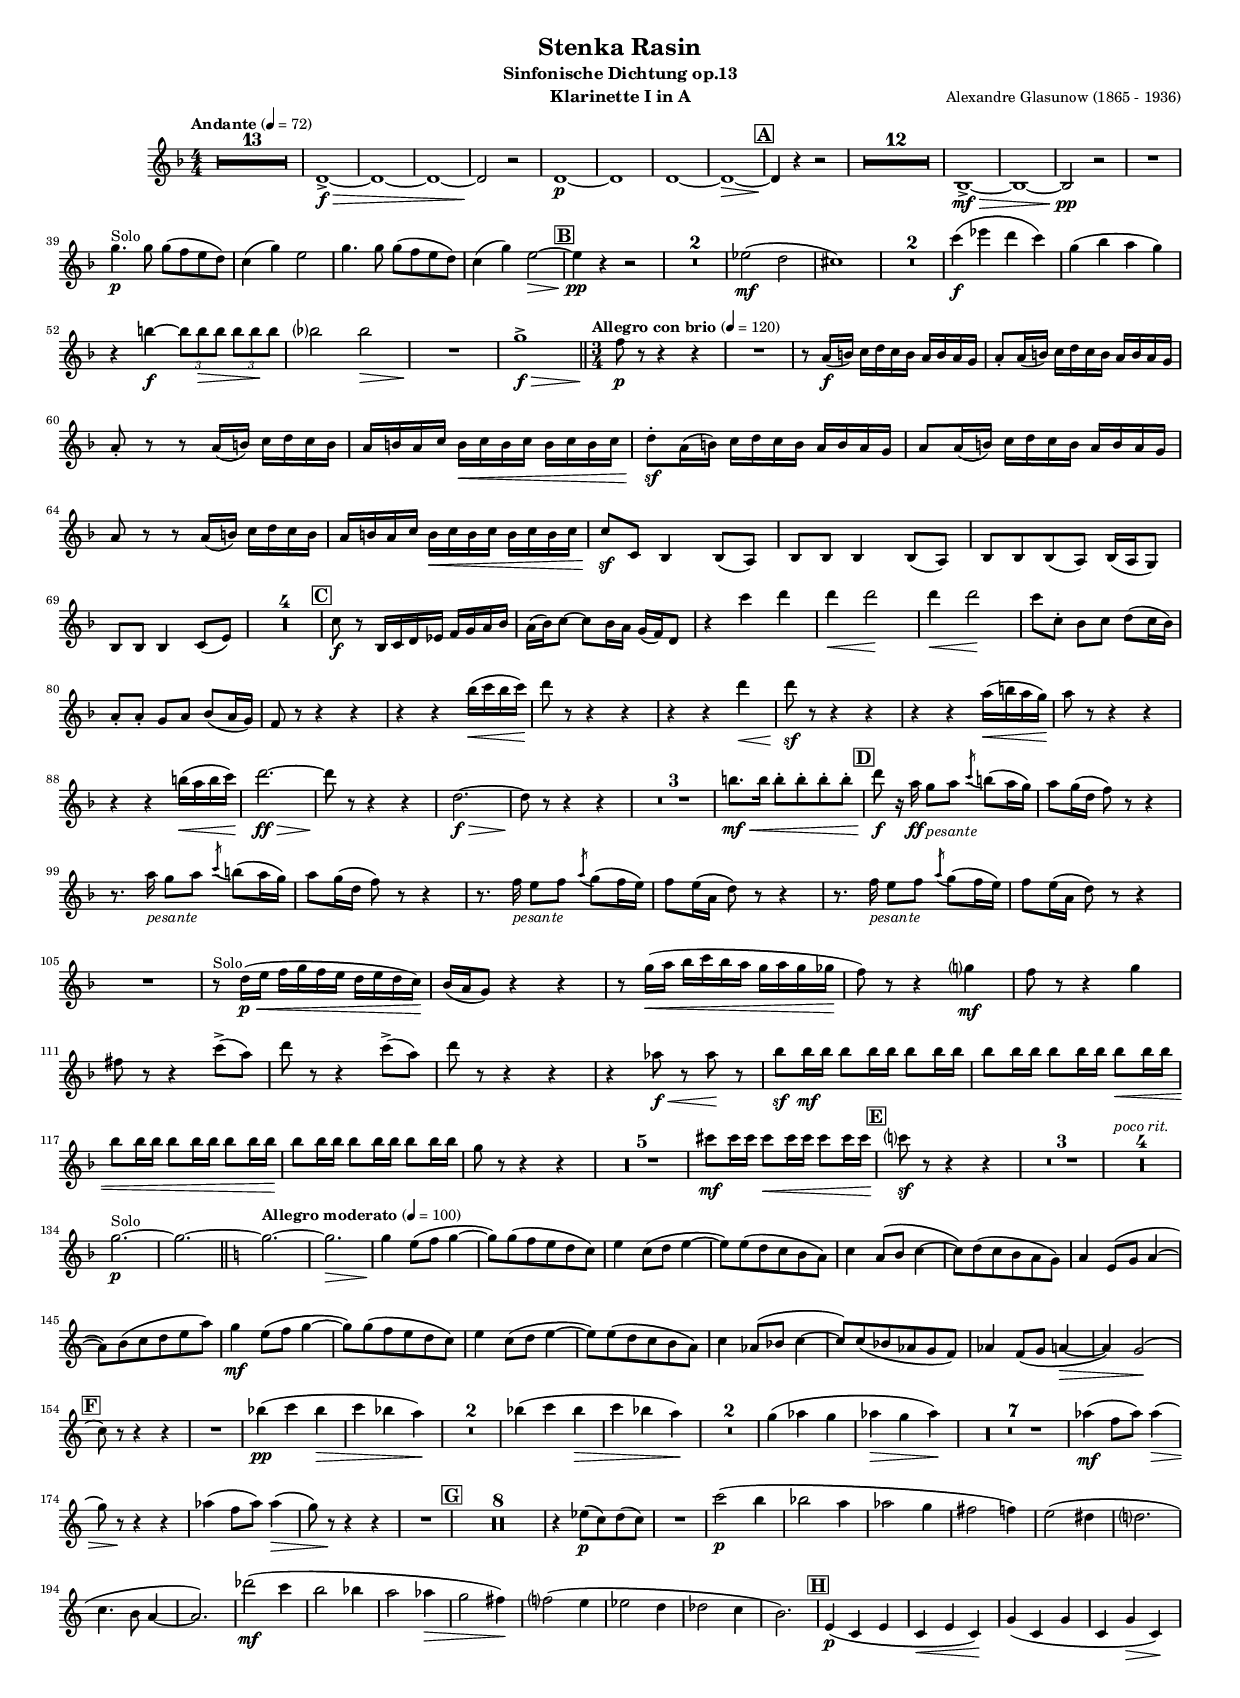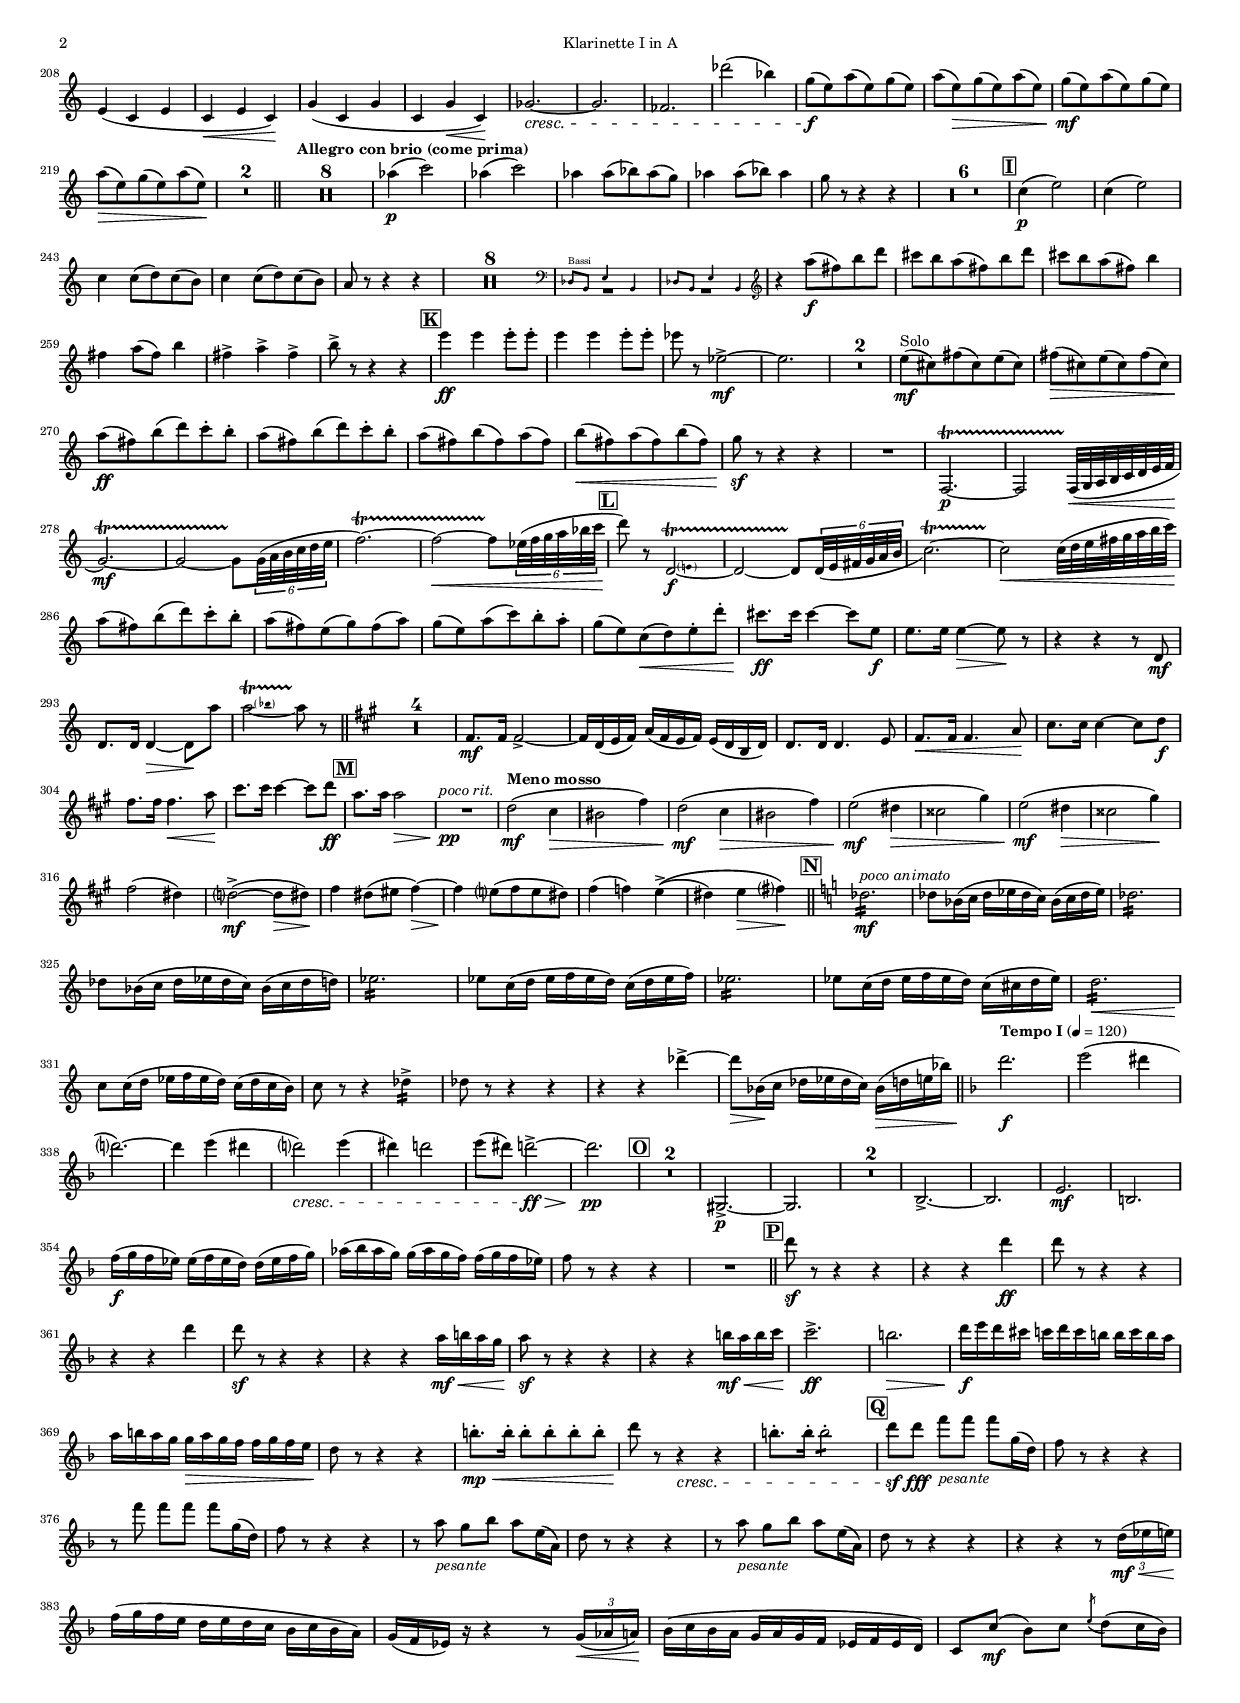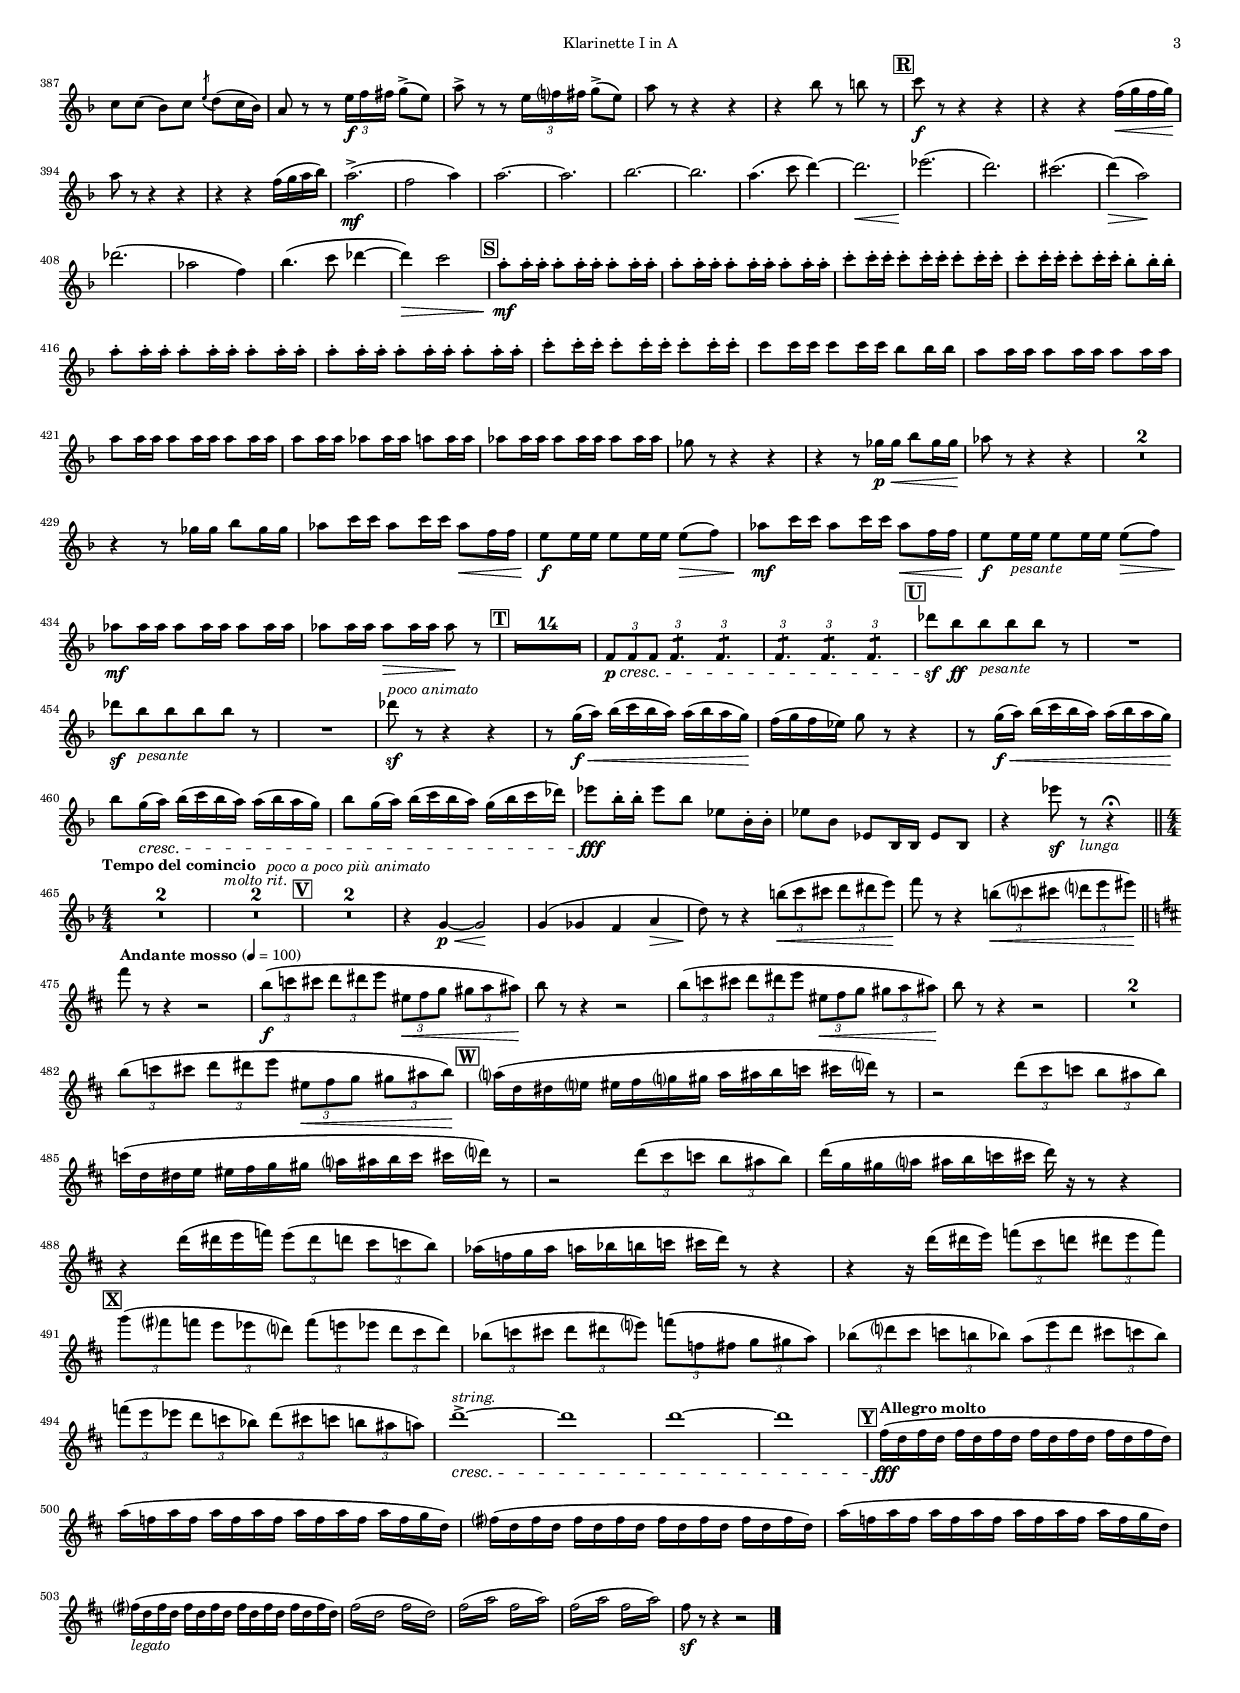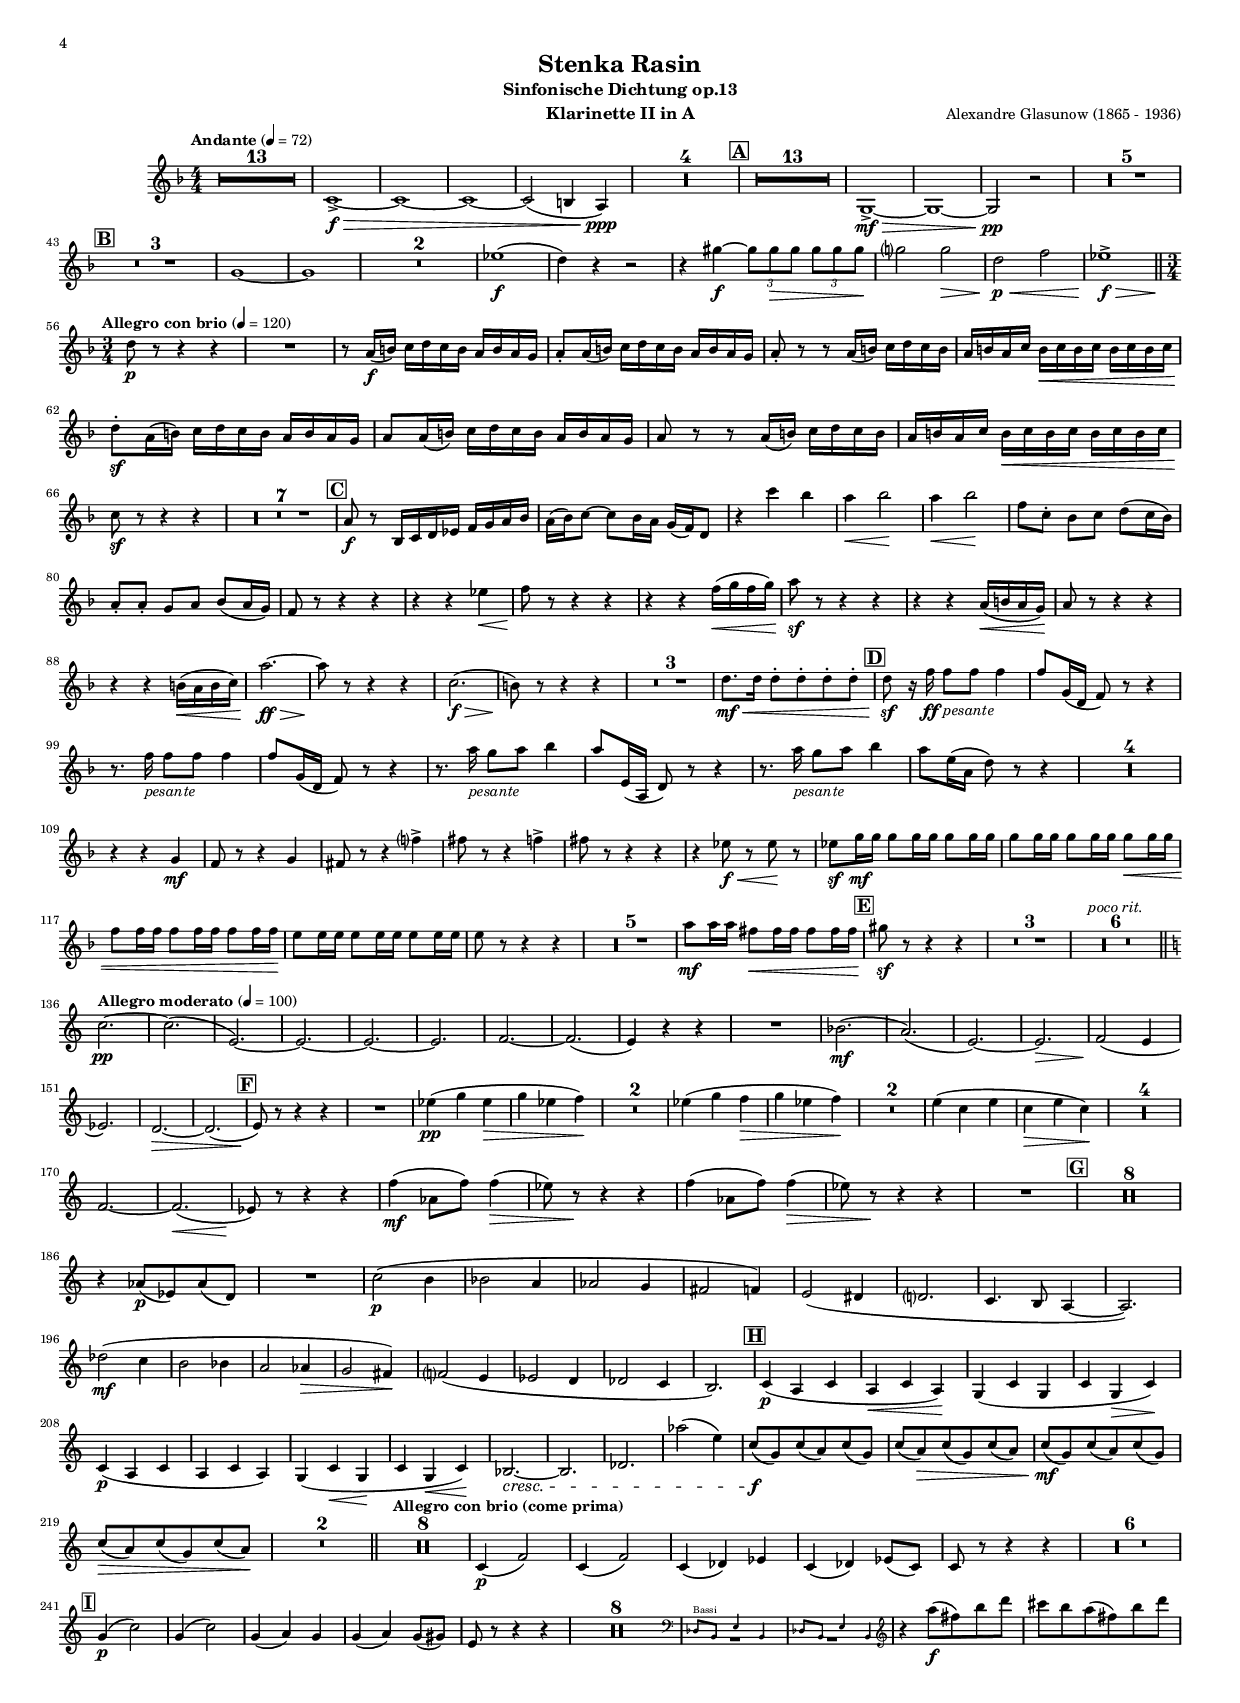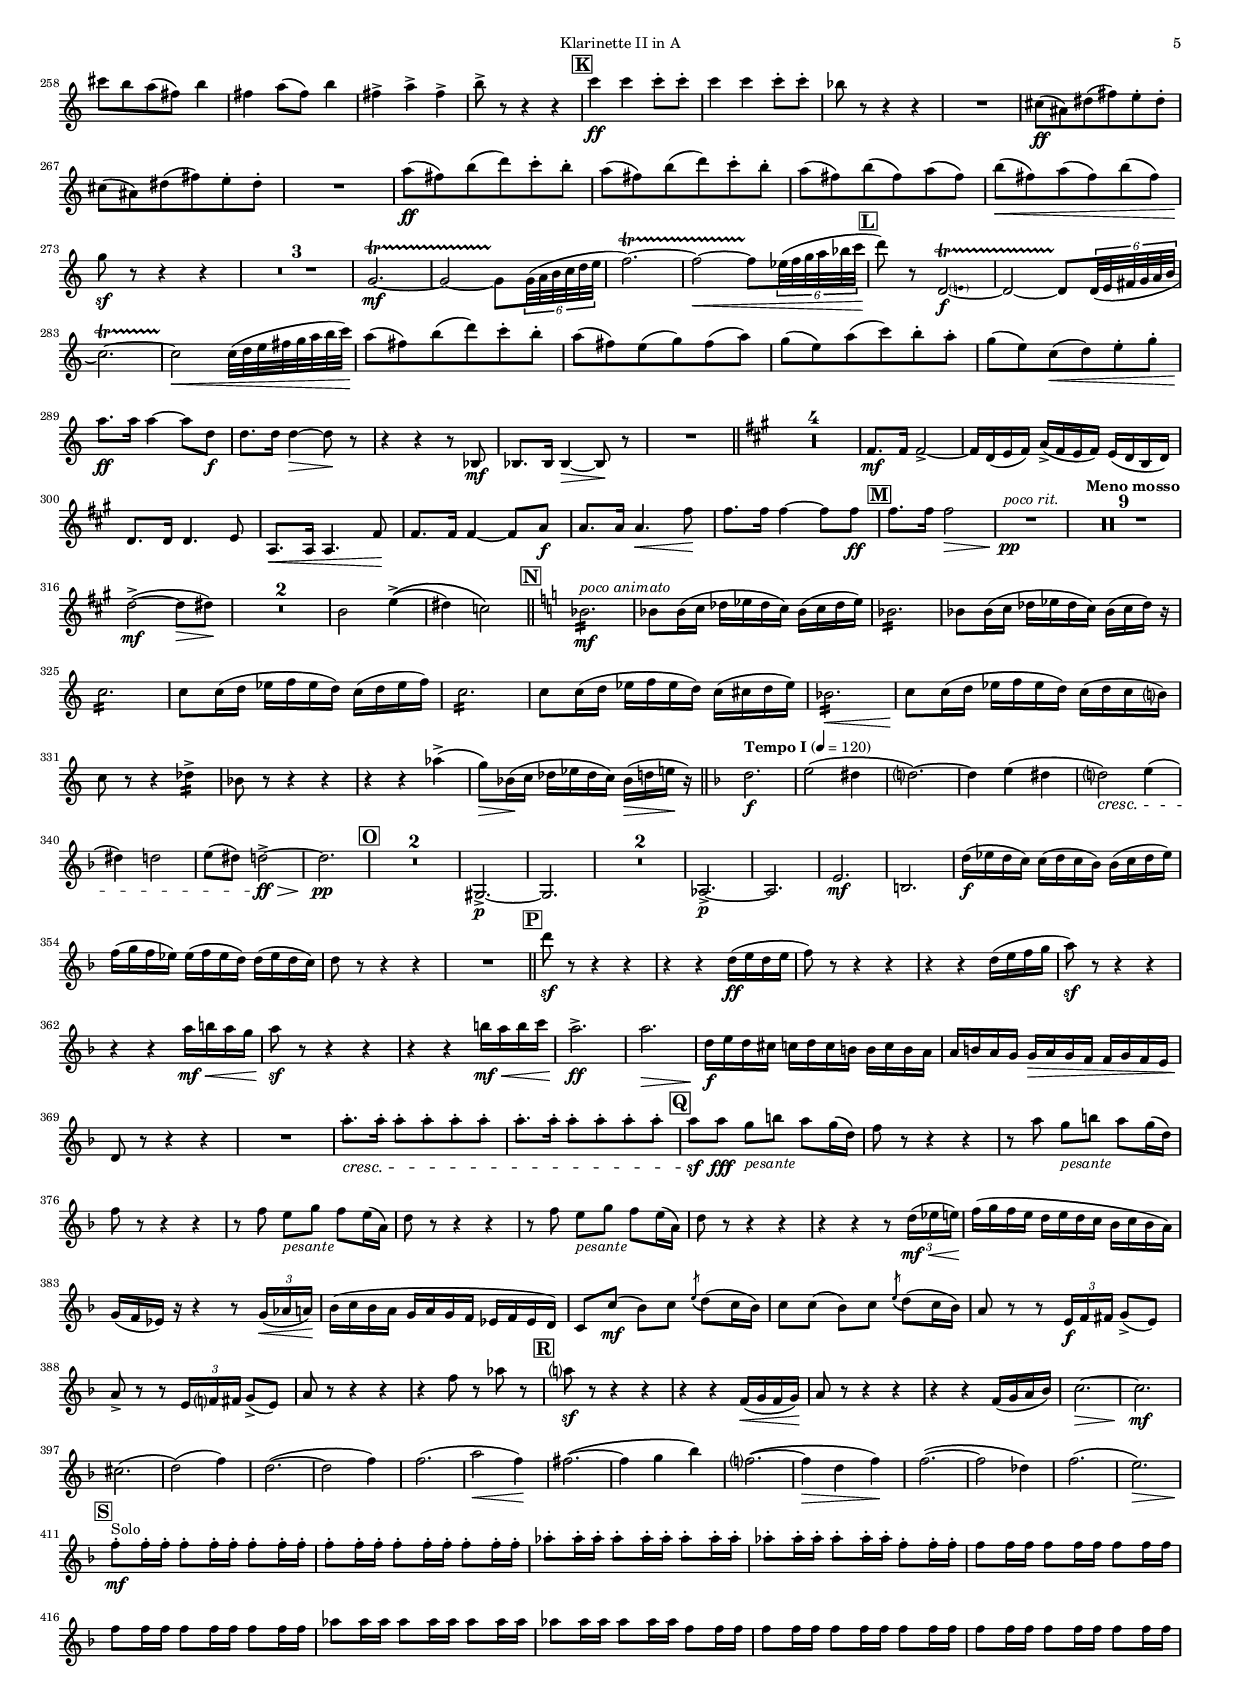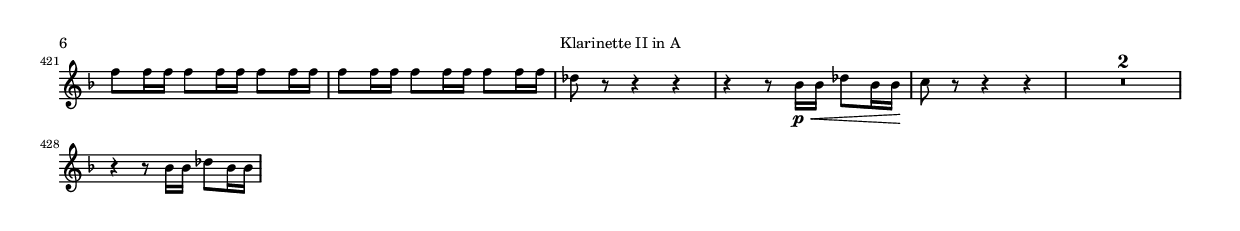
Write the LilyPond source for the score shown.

%{
%}

\version "2.18.2"
\language "deutsch"

\paper {
    top-margin = 10\mm
    bottom-margin = 10\mm
    left-margin = 10\mm
    right-margin = 10\mm
    ragged-last = ##t
}
  
\header{
  title = "Stenka Rasin"
  subtitle = "Sinfonische Dichtung op.13"
  composer = "Alexandre Glasunow (1865 - 1936)"
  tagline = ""
}

% Adapt this for automatic line-breaks
mBreak = { \break }
#(set-global-staff-size 13)

% Useful snippets
pDolce = \markup { \dynamic p \italic \bold "dolce" }
pesante = _\markup {\italic {"pesante"} }
pocoRit = ^\markup {\italic {"poco rit."} }
moltoRit = ^\markup {\italic {"molto rit."} }
pocoAnimato = ^\markup {\italic {"poco animato"} }
pocoAPocoPiuAnimato = ^\markup {\italic {"poco a poco più animato"} }
lunga = _\markup {\italic {"lunga"} }
string = ^\markup {\italic {"string."} }
legato = _\markup {\italic {"legato"} }
solo = ^\markup { "Solo" }


clarinet_I_in_A_part_one_Music = {
  \relative c' {
    \transposition a
    \key f \major
    \numericTimeSignature
    \time 4/4
    \tempo "Andante" 4 = 72

    % page 1 line 1
    R1*13 |
    d1->\f\>~ |
    d1~ |
    d1~ |
    d2\! r2 |
    d1\p~ |
    d1 |
    d1~ |
    d1~\> |
    \mark #1
    d4\! r4 r2 |
    R1*12 |
    b1->\mf\>~ |
    b1~ |
    b2\pp r2 |
    R1 |
    \mBreak
    
    % page 1 line 2
    g''4.\p\solo g8 g( f e d) |
    c4( g') e2 |
    g4. g8 g( f e d) |
    c4( g') e2\>~ |
    \mark #2
    e4\pp r4 r2 |
    R1*2 |
    es2\mf( d |
    cis1) |
    R1*2 |
    c'4\f( es d c) |
    g4( b a g) |
    \mBreak
    
    % page 1 line 3
    r4 h~\f \tuplet 3/2 { h8 h\> h } \tuplet 3/2 { h8 h\! h }  |
    b2 b2 \> |
    R1\! |
    g1->\f\> |
    \bar "||" \time 3/4 \tempo "Allegro con brio" 4 = 120
    f8\p\! r8 r4 r4 |
    R2. |
    r8 a,16\f( h) c d c h a h a g |
    a8-. a16( h) c d c h a h a g |
    \mBreak
    
    % page 1 line 4
    a8-. r r a16( h) c d c h |
    a16 h a c h\< c h c %{ Fliegendreck, kein Staccato %} h c h c |
    d8-.\sf a16( h) c d c h a h a g |
    a8 a16( h) c d c h a h a g |
    \mBreak
    
    % page 1 line 5
    a8 r r a16( h) c d c h |
    a16 h a c h\< c h c h c h c |
    c8\sf c, b4 b8( a) |
    b8 b b4 b8( a) |
    b8 b b( a) b16( a g8) |
    \mBreak

    % page 1 line 6
    b8 b b4 c8( e) |
    R2.*4 |
    \mark #3
    c'8\f r b,16 c d es f g a b |
    a16( b) c8~ c b16 a g( f) d8 |
    r4 c'' d |
    d4\< d2\! |
    d4\< d2\! |
    c8 c,-. b c d( c16 b) |
    \mBreak
    
    % page 1 line 7
    a8-. a-. g a b( a16 g) |
    f8 r r4 r |
    r4 r b'16(\< c b c)\! |
    d8 r8 r4 r |
    r4 r d\< |
    d8\sf r8 r4 r |
    r4 r a16(\< h a g)\! |
    a8 r8 r4 r |
    \mBreak
    
    % page 1 line 8
    r4 r h16(\< a h c) |
    d2.\ff\>~ |
    d8\! r8 r4 r |
    d,2.\f\>~ |
    d8\! r8 r4 r |
    R2.*3 |
    h'8.\mf\< h16 h8-. h-. h-. h-. |
    \mark #4
    d8\f r16 a\ff g8\pesante a \acciaccatura { c8 } h( a16 g) |
    a8 g16( d f8) r8 r4 |
    \mBreak
    
    % page 1 line 9
    r8. a16\pesante g8 a \acciaccatura { c8 } h( a16 g) |
    a8 g16( d f8) r8 r4 |
    r8. f16\pesante e8 f \acciaccatura { a8 } g( f16 e) |
    f8 e16( a, d8) r8 r4 |
    r8. f16\pesante e8 f \acciaccatura { a8 } g( f16 e) |
    f8 e16( a, d8) r8 r4 |
    \mBreak
    
    % page 1 line 10
    R2. |
    r8\solo d16\p\<( e f g f e d e d c\! ) |
    b16( a g8) r4 r |
    r8 g'16(\< a b c b a g a g ges\! |
    f8) r8 r4 g\mf |
    f8 r8 r4 g |
    \mBreak
    
    % page 1 line 11
    fis8 r8 r4 c'8(-> a) |
    d8 r8 r4 c8(-> a) |
    d8 r8 r4 r |
    r4 as8\f\< r as\! r |
    b8\sf b16\mf b b8 b16 b b8 b16 b |
    b8 b16 b b8 b16 b b8\< b16 b |
    \mBreak
    
    % page 1 line 12
    b8 b16 b b8 b16 b b8 b16 b\! |
    b8 b16 b b8 b16 b b8 b16 b |
    g8 r8 r4 r |
    R2.*5 |
    cis8\mf cis16 cis cis8\< cis16 cis cis8 cis16 cis |
    \mark #5
    c8\sf r8 r4 r4 |
    R2.*3 |
    R2.*4\pocoRit |
    \mBreak
  }
}

clarinet_I_in_B_Music = {
  \relative c' {

    % page 2 line 1
    g''2.\p\solo~ |
    g2.~ |
    \bar "||"
    \tempo "Allegro moderato" 4 = 100
    \key c \major
    g2.~ |
    g2.\> |
    g4\! e8( f g4~ |
    g8) g( f e d c) |
    e4 c8( d e4~ |
    e8) e( d c h a) |
    c4 a8( h c4~ |
    c8) d( c h a g) |
    a4 e8( g a4~ |
    \mBreak
    
    % page 2 line 2
    a8) h( c d e a) |
    g4\mf e8( f g4~ |
    g8) g( f e d c) |
    e4 c8( d e4~ |
    e8) e( d c h a) |
    c4 as8( b c4~ |
    c8) c( b as g f) |
    as4 f8( g a4~\> |
    a4) g2(\! |
    \mBreak
    
    % page 2 line 3
    \mark #6
    c8) r8 r4 r |
    R2. |
    b'4\pp( c b\> |
    c4 b a)\! |
    R2.*2 |
    b4( c b\> |
    c4 b a)\! |
    R2.*2 |
    g4( as g |
    as4\> g as)\! |
    R2.*7 |
    as4(\mf f8 as) as4(\> |
    \mBreak

    % page 2 line 4
    g8) r8\! r4 r |
    as4( f8 as) as4(\> |
    g8) r8\! r4 r |
    R2. |
    \mark #7
    R2.*8 |
    r4 es8(\p c) d( c) |
    R2. |
    c'2(\p h4 |
    b2 a4 |
    as2 g4 |
    fis2 f4) |
    e2( dis4 |
    d2. |
    \mBreak
    
    % page 2 line 5
    c4. h8 a4~ |
    a2.) |
    des'2(\mf c4 |
    h2 b4 |
    a2 as4\> |
    g2 fis4)\! |
    f2( e4 |
    es2 d 4 |
    des2 c4 |
    h2.) |
    \mark #8
    e,4(\p c e |
    c\< e c)\! |
    g'4( c, g' |
    c, g'\> c,)\! |
    \mBreak
    
    % page 2 line 6
    e4( c e |
    c4 \<e c)\! |
    g'4( c, g' |
    c,4 g'\< c,)\! |
    ges'2.\cresc~ |
    ges2. |
    fes2. |
    des''2( b4) |
    g8(\f e) a( e) g( e) |
    a8( e)\> g( e) a( e) |
    g8(\mf e) a( e) g( e) |
    \mBreak
    
    % page 2 line 7
    a8(\> e) g( e) a( e)\! |
    R2.*2 |
    \bar "||" \tempo "Allegro con brio (come prima)"
    R2.*8 |
    as4(\p c2) |
    as4( c2) |
    as4 as8( b) as( g) |
    as4 as8( b) as4 |
    g8 r8 r4 r |
    R2.*6 |
    \mark #9
    c,4(\p e2)
    c4( e2)
    \mBreak
    
    % page 2 line 8 (start)
    c4 c8( d) c( h) |
    c4 c8( d) c( h) |
    a8 r8 r4 r |
    R2.*8 |
    <<
      {
       \override MultiMeasureRest.staff-position = #-4
        R2.*2
        \revert MultiMeasureRest.staff-position
      }
      \new CueVoice {
        \cueClef "bass" \stemUp des,,8^"Bassi" h e4 h | des8 h e4 h | \cueClefUnset
      }
    >>
  }
}

clarinet_I_in_A_part_two_Music = {
  \relative c' {
    \transposition a

    % page 2 line 8 (continued)
    r4 a''8(\f fis) h d |
    cis8 h a( fis) h d |
    cis8 h a( fis) h4 |
    \mBreak

    % page 2 line 9
    fis4 a8( fis) h4 |
    fis4-> a-> fis-> |
    h8-> r8 r4 r |
    \mark #11
    e4\ff e e8-. e-. |
    e4 e e8-. e-. |
    es 8 r8 es,2->\mf~ |
    es2. |
    R2.*2 |
    e8(\mf\solo cis8) fis8( cis8) e8( cis8) |
    fis8(\> cis) e( cis) fis( cis) |
    \mBreak
    
    % page 2 line 10
    a'8(\ff fis) h( d) c-. h-. |
    a8( fis) h( d) c-. h-. |
    a8( fis) h( fis) a( fis) |
    h8(\< fis) a( fis) h( fis) |
    g8\sf\! r8 r4 r |
    R2. |
    f,,2.\p\startTrillSpan~ |
    f2 f32(\<\stopTrillSpan g a h c d e f |
    \mBreak

    % page 2 line 11
    g2.)\mf\startTrillSpan~ |
    g2~ g8\stopTrillSpan \tuplet 6/4 { g32( a h c d e } |
    f2.)\startTrillSpan~ |
    f2\<~ f8\stopTrillSpan \tuplet 6/4 { es32( f g a b c } |
    \mark #12
    d8\!) r8 \pitchedTrill d,,2\f\startTrillSpan~ e |
    d2~ d8\stopTrillSpan \tuplet 6/4 { d32_( e fis g a h } |
    c2.)\startTrillSpan~ |
    c2\stopTrillSpan\< c32( d e fis g a h c)\! |
    \mBreak
    
    % page 2 line 12
    a8( fis) h( d) c-. h-. |
    a8( fis) e( g) fis( a) |
    g( e) a( c) h-. a-. |
    g8( e) c(\< d) e-. d'-. |
    cis8.\ff cis16 cis4~ cis8 e,8\f |
    e8. e16 e4\>~ e8\! r8 |
    r4 r4 r8 d,\mf |
    \mBreak
    
    % page 2 line 13
    d8. d16 d4\>~ d8\! a''8 |
    \pitchedTrill a2_~ \startTrillSpan b a8\stopTrillSpan r8 |
    \bar "||" \key a \major
    R2.*4 |
    fis,8.\mf fis16 fis2->~ |
    fis16 d( e fis) a( fis e fis) e( d h d) |
    d8. d16 d4. e8 |
    fis8.\< fis16 fis4. a8\! |
    cis8. cis16 cis4~ cis8 d\f |
    \mBreak
    
    % page 2 line 14
    fis8. fis16 fis4.\< a8\! |
    cis8. cis16 cis4~ cis8 d\ff |
    \mark #13
    a8. a16 a2\> |
    R2.\pp\pocoRit |
    \tempo "Meno mosso"
    d,2\mf( cis4\> |
    his2 fis'4) |
    d2\mf( cis4\> |
    his2 fis'4) |
    e2\mf( dis4\> |
    cisis2 gis'4) |
    e2\mf( dis4\> |
    cisis2 gis'4)\! |
    \mBreak
    
    % page 3 line 1
    fis2( dis4) |
    d2->\mf(~ d8\> dis)\! |
    fis4 dis8( eis fis4~\>) |
    fis4\! e8( fis e dis) |
    fis4( f) e->(\( |
    dis4) e\> fis\)\! |
    \bar "||" \key c \major
    \mark #14
    \repeat tremolo 12 { des16\mf \pocoAnimato } |
    des8 b16( c des es des c) b( c des es) |
    \repeat tremolo 12 { des16 } |
    \mBreak
    
    % page 3 line 2
    des8 b16( c des es des c) b( c des d) |
    \repeat tremolo 12 { es16 } |
    es8 c16( d es f es d) c( d es f) |
    \repeat tremolo 12 { es16 } |
    es8 c16( d es f es d) c( cis d es) |
    \repeat tremolo 12 { d16\< } |
    \mBreak

    % page 3 line 3
    c8\! c16( d es f es d) c( d c h) |
    c8 r8 r4 \repeat tremolo 4 { des16-> } |
    des8 r8 r4 r |
    r4 r des'4->~ |
    des8\> b,16(\! c des es des c) b(\> d e b') |
    \bar "||" \key f \major \tempo "Tempo I" 4 = 120
    d2.\f |
    e2( dis4 |
    \mBreak

    % page 3 line 4
    d2.)~ |
    d4 e( dis |
    d2)\cresc e4( |
    dis4) d2 |
    e8( dis) d2->\ff\>~ |
    d2.\pp
    \mark #15
    R2.*2 |
    gis,,,2.\p->~ |
    gis2.
    R2.*2 |
    b2.->~ | % FIXME: Shouldn't that also have a \p like in 2nd clarinet?
    b2. |
    e2.\mf |
    h2.
    \mBreak
    
    % page 3 line 5
    f''16\f( g f es) es( f es d) d( es f g) |
    as16( b as g) g( as g f) f( g f es) |
    f8 r8 r4 r |
    R2. |
    \bar "||"
    \mark #16
    d'8\sf r8 r4 r |
    r4 r d\ff |
    d8 r8 r4 r |
    \mBreak
    
    % page 3 line 6
    r4 r d |
    d8\sf r8 r4 r |
    r4 r a16\mf\< h a g |
    a8\sf r8 r4 r |
    r4 r h16\mf\< a h c |
    c2.->\ff |
    h2.\> |
    d16\f e d cis c d c h h c h a |
    \mBreak
    
    % page 3 line 7
    a16 h a g g\> a g f f g f e |
    d8\! r8 r4 r |
    h'8.-.\mp\< h16-. h8-. h8-. h8-. h8-. |
    d8\! r8 r4\cresc r |
    h8.-. h16-. \repeat tremolo 4 { h8-. } |
    \mark #17
    d8\sf d\fff f\pesante f f g,16( d) |
    f8 r8 r4 r |
    \mBreak
    
    % page 3 line 8
    r8 f' f f f g,16( d) |
    f8 r8 r4 r |
    r8 a\pesante g b a e16( a,) |
    d8 r8 r4 r |
    r8 a'\pesante g b a e16( a,) |
    d8 r8 r4 r |
    r4 r r8 \tuplet 3/2 { d16(\mf\< es e)\! } |
    \mBreak
    
    % page 3 line 9
    f16( g f e d e d c b c b a) |
    g16( f es) r r4 r8 \tuplet 3/2 { g16(\< as a)\! }
    b16( c b a g a g f es f es d) |
    c8 c'(\mf b) c \acciaccatura { e } d( c16 b) |
    \mBreak
    
    % page 3 line 10
    c8 c( b) c \acciaccatura { e } d( c16 b) |
    a8 r r \tuplet 3/2 { e'16\f f fis } g8->( e) |
    a8-> r r \tuplet 3/2 { e16 f fis } g8->( e) |
    a8 r8 r4 r |
    r4 b8 r h r |
    \mark #18 
    c8\f r8 r4 r |
    r4 r f,16(\< g f g)\! |
    \mBreak
    
    % page 3 line 11
    a8 r8 r4 r |
    r4 r f16( g a b) |
    a2.(->\mf |
    f2 a4) |
    a2.~ |
    a2. |
    b2.~ |
    b2. |
    a4.( c8 d4)~ |
    d2.\< |
    es2.(\! |
    d2.) |
    cis2.( |
    d4\>) (a2)\! |
    \mBreak
    
    % page 3 line 12
    des2.( |
    as2 f4) |
    b4.( c8 des4~ |
    des4\>) c2 |
    \mark #19
    a8-.\mf a16-. a16-. \repeat unfold 2 { a8-. a16-. a16-. } |
    \repeat unfold 3 { a8-. a16-. a16-. } |
    \repeat unfold 3 { c8-. c16-. c16-. } |
    \repeat unfold 2 { c8-. c16-. c16-. } b8-. b16-. b16-. |
    \mBreak

    % page 3 line 13
    \repeat unfold 3 { a8-. a16-. a16-. } |
    \repeat unfold 3 { a8-. a16-. a16-. } |
    \repeat unfold 3 { c8-. c16-. c16-. } |
    \repeat unfold 2 { c8 c16 c16 } b8 b16 b16 |
    \repeat unfold 3 { a8 a16 a16 } |
    \mBreak
    
    % page 3 line 14
    \repeat unfold 3 { a8 a16 a16 } |
    a8 a16 a16 as8 as16 as16 a8 a16 a16 |
    \repeat unfold 3 { as8 as16 as16 } |
    ges8 r8 r4 r |
    r4 r8 ges16\p\< ges b8 ges16 ges\! |
    as8 r8 r4 r |
    R2.*2 |
    \mBreak
    
    % page 4 line 1
    r4 r8 ges16 ges b8 ges16 ges |
    as8 c16 c as8 c16 c as8\< f16 f |
    e8\f e16 e e8 e16 e e8(\> f8) |
    as8\mf c16 c as8 c16 c as8\< f16 f |
    e8\f e16\pesante e e8 e16 e e8(\> f8) |
    \mBreak

    % page 4 line 2
    as8\mf as16 as as8 as16 as as8 as16 as |
    as8 as16 as as8\> as16 as as8\! r8 |
    \mark #20
    R2.*14 |
    \tuplet 3/2 { f,8\p\cresc f f } \tuplet 3/2 { \repeat tremolo 3 f8 } \tuplet 3/2 { \repeat tremolo 3 f8 } |
    \repeat unfold 3 \tuplet 3/2 { \repeat tremolo 3 f8 } |
    \mark #21
    des''8\sf b8\ff b\pesante b b r8 |
    R2. |
    \mBreak
    
    % page 4 line 3
    des8\sf b8\pesante b b b r8 |
    R2. |
    des8\sf\pocoAnimato r8 r4 r4 |
    r8 g,16(\f\< a) b( c b a) a( b a g)\! |
    f16( g f es) g8 r8 r4 |
    r8 g16(\f\< a) b( c b a) a( b a g)\! |
    \mBreak
    
    % page 4 line 4
    b8 g16(\cresc a) b( c b a) a( b a g) |
    b8 g16( a) b( c b a) g( b c des) |
    es8\fff b16-. b-. es8 b8 es,8 b16-. b-. |
    es8 b es, b16 b es8 b |
    r4 es''8\sf r8\lunga r4\fermata |
    \bar "||" \time 4/4 
    \mBreak
    
    % page 4 line 5
    \tempo "Tempo del comincio"
    R1*2 |
    R1*2\moltoRit |
    \mark #22
    R1*2\pocoAPocoPiuAnimato | % FIXME: Why does that not appear after V?
    r4 g,,4\p\<~ g2\! |
    g4( ges f a\> |
    d8)\! r8 r4 \tuplet 3/2 { h'8(\< c cis } \tuplet 3/2 { d dis e)\! } |
    f8 r8 r4 \tuplet 3/2 { h,8(\< c cis } \tuplet 3/2 { d e eis)\! } |
    \bar "||" \key d \major
    \mBreak

    % page 4 line 6
    \tempo "Andante mosso" 4 = 100
    fis8 r8 r4 r2 |
    \tuplet 3/2 { h,8(\f c cis } \tuplet 3/2 { d dis e } \tuplet 3/2 { eis,\< fis g } \tuplet 3/2 { gis a ais\!) } |
    h8 r8 r4 r2 |
    \tuplet 3/2 { h8( c cis } \tuplet 3/2 { d dis e } \tuplet 3/2 { eis,\< fis g } \tuplet 3/2 { gis a ais\!) } |
    h8 r8 r4 r2 |
    R1*2
    \mBreak
    
    % page 4 line 7
    \tuplet 3/2 { h8( c cis } \tuplet 3/2 { d dis e } \tuplet 3/2 { eis,\< fis g } \tuplet 3/2 { gis ais h\!) } |
    \mark #23
    a16( d, dis e eis fis g gis a ais h c cis d) r8 |
    r2 \tuplet 3/2 { d8( cis c } \tuplet 3/2 { h ais h) }
    \mBreak
    
    % page 4 line 8
    c16( d, dis e eis fis g gis a ais h c cis d) r8 |
    r2 \tuplet 3/2 { d8( cis c } \tuplet 3/2 { h ais h) } |
    d16( g, gis a ais h c cis d) r16 r8 r4 |
    \mBreak
    
    % page 4 line 9
    r4 d16( dis e f) \tuplet 3/2 { e8( dis d } \tuplet 3/2 { cis c h) } |
    as16( f g as a b h c cis d) r8 r4 |
    r4 r16 d( dis e) \tuplet 3/2 { f8( cis d } \tuplet 3/2 { dis e f) } |
    \mBreak

    % page 4 line 10
    \mark 24
    \tuplet 3/2 { g8( fis f } \tuplet 3/2 { e es d) } \tuplet 3/2 { f( e es } \tuplet 3/2 { d cis d)} |
    \tuplet 3/2 { b8( c cis } \tuplet 3/2 { d dis e) } \tuplet 3/2 { f( f, fis } \tuplet 3/2 { g gis a) } |
    \tuplet 3/2 { b8( d cis } \tuplet 3/2 { c h b) } \tuplet 3/2 { a( e' d } \tuplet 3/2 { cis c b) } |
    \mBreak
    
    % page 4 line 11
    \tuplet 3/2 { f'8( e es } \tuplet 3/2 { d c b) } \tuplet 3/2 { d( cis c } \tuplet 3/2 { h ais a) } |
    d1->\cresc\string~ |
    d1 |
    d1~ |
    d1 |
    \mark #25
    \tempo "Allegro molto"
    fis,16(\fff d \repeat unfold 6 { fis d } fis d) |
    \mBreak
    
    % page 4 line 12
    a'16( f \repeat unfold 6 { a16 f } g d) |
    fis16( d \repeat unfold 6 { fis d } fis d) |
    a'16( f \repeat unfold 6 { a f } g d) |
    \mBreak
    
    % page 4 line 13
    fis16(\legato d \repeat unfold 6 { fis d } fis d) |
    \repeat tremolo 4 { fis16( d } \repeat tremolo 4 { fis16 d) } |
    \repeat tremolo 4 { fis16( a } \repeat tremolo 4 { fis16 a) } |
    \repeat tremolo 4 { fis16( a } \repeat tremolo 4 { fis16 a) } |
    fis8\sf r8 r4 r2 |
    \bar "|."
  }
}

clarinet_II_in_A_part_one_Music = {
  \relative c' {
    \transposition a
    \key f \major
    \numericTimeSignature
    \time 4/4
    \tempo "Andante" 4 = 72

    % page 1 line 1
    R1*13 |
    c1->\f\>~ |
    c1~ |
    c1~ |
    c2( h4 a)\ppp  |
    R1*4 |
    \mark #1
    R1*13
    g1->\mf\>~ |
    g1~ |
    g2\pp r2 |
    R1*5 |
    \mBreak
    
    % page 1 line 2
    \mark #2
    R1*3 |
    g'1~ |
    g1 |
    R1*2 |
    es'1(\f |
    d4) r4 r2 |
    r4 gis~\f \tuplet 3/2 { gis8 gis\> gis } \tuplet 3/2 { gis8 gis gis\! } |
    g2 g2 \> |
    d2\p\< f |
    es1->\f\> |
    \mBreak

    % page 1 line 3
    \bar "||" \time 3/4 \tempo "Allegro con brio" 4 = 120
    d8\p r8 r4 r4 |
    R2. |
    r8 a16\f( h) c d c h a h a g |
    a8-. a16( h) c d c h a h a g |
    a8-. r r a16( h) c d c h |
    a16 h a c h\< c h c h c h c |
    \mBreak

    % page 1 line 4
    d8-.\sf a16( h) c d c h a h a g |
    a8 a16( h) c d c h a h a g |
    a8 r r a16( h) c d c h |
    a16 h a c h\< c h c h c h c |
    \mBreak
    
    % page 1 line 5
    c8\sf r8 r4 r4 |
    R2.*7
    \mark #3
    a8\f r b,16 c d es f g a b |
    a16( b) c8~ c b16 a g( f) d8 |
    r4 c'' b |
    a4\< b2\! |
    a4\< b2\! |
    f8 c-. b c d( c16 b) |
    \mBreak

    % page 1 line 6
    a8-. a-. g a b( a16 g) |
    f8 r r4 r |
    r4 r es'\< |
    f8\! r8 r4 r4 |
    r4 r f16(\< g f g) |
    a8\sf r8 r4 r |
    r4 r a,16(\< h a g)\! |
    a8 r8 r4 r |
    \mBreak
    
    % page 1 line 7
    r4 r h16(\< a h c) |
    a'2.\ff\>~ |
    a8\! r8 r4 r |
    c,2.(\f\> |
    h8)\! r8 r4 r |
    R2.*3 |
    d8.\mf\< d16 d8-. d-. d-. d-. |
    \mark #4
    d8\sf r16 f\ff f8\pesante f f4 |
    f8 g,16( d f8) r8 r4 |
    \mBreak
    
    % page 1 line 8
    r8. f'16\pesante f8 f f4 |
    f8 g,16( d f8) r8 r4 |
    r8. a'16\pesante g8 a b4 |
    a8 e,16( a, d8) r8 r4 
    r8. a''16\pesante g8 a b4 |
    a8 e16( a, d8) r8 r4 |
    R2.*4
    \mBreak
    
    % page 1 line 9
    r4 r4 g,\mf |
    f8 r8 r4 g |
    fis8 r8 r4 f'4-> |
    fis8 r8 r4 f-> |
    fis8 r8 r4 r |
    r4 es8\f\< r es\! r |
    es8\sf g16\mf g g8 g16 g g8 g16 g |
    g8 g16 g g8 g16 g g8\< g16 g |
    \mBreak
    
    % page 1 line 10
    f8 f16 f f8 f16 f f8 f16 f\! |
    e8 e16 e e8 e16 e e8 e16 e |
    e8 r8 r4 r |
    R2.*5 |
    a8\mf a16 a fis8\< fis16 fis fis8 fis16 fis |
    \mark #5
    gis8\sf r8 r4 r4 |
    R2.*3 |
    R2.*6\pocoRit |
    \mBreak
  }
}

clarinet_II_in_B_Music = {
  \relative c' {

    % page 1 line 11
    \bar "||"
    \tempo "Allegro moderato" 4 = 100
    \key c \major
    c'2.\pp~ |
    c2.( |
    e,2.)~ |
    e2.~ |
    e2.~ |
    e2. |
    f2.~ |
    f2.( |
    e4) r4 r4 |
    R2. |
    b'2.(\mf |
    a2.)( |
    e2.)~ |
    e2.\> |
    f2(\! e4 |
    \mBreak
    
    % page 1 line 12
    es2.) |
    d2.~\> d2.( |
    \mark #6
    e8)\! r8 r4 r4 |
    R2. |
    es'4\pp( g es\> |
    g4 es f)\! |
    R2.*2 |
    es4( g f\> |
    g4 es f)\! |
    R2.*2 |
    e4( c e |
    c4\> e c)\! |
    R2.*4 |
    \mBreak

    % page 2 line 1
    f,2.~ |
    f2.(\<( |
    es8)\! r8 r4 r4 |

    f'4(\mf as,8 f') f4(\> |
    es8) r8\! r4 r |
    f4( as,8 f') f4(\> |
    es8) r8\! r4 r |
    R2. |
    \mark #7
    R2.*8 |
    \mBreak

    % page 2 line 2
    r4 as,8(\p es) as( d,) |
    R2. |
    c'2(\p h4 |
    b2 a4 |
    as2 g4 |
    fis2 f4) |
    e2( dis4 |
    d2. |
    c4. h8 a4~ |
    a2.) |
    \mBreak

    % page 2 line 3
    des'2(\mf c4 |
    h2 b4 |
    a2 as4\> |
    g2 fis4)\! |
    f2( e4 |
    es2 d 4 |
    des2 c4 |
    h2.) |
    \mark #8
    c4(\p a c |
    a\< c a)\! |
    g4( c g |
    c g\> c)\! |
    \mBreak

    % page 2 line 4
    c4(\p a c |
    a c a) |
    g4( c\< g\! |
    c g\< c)\! |
    b2.\cresc~ |
    b2. |
    des2. |
    as''2( e4) |
    c8(\f g) c( a) c( g) |
    c8( a)\> c( g) c( a) |
    c8(\mf g) c( a) c( g) |
    \mBreak
    
    % page 2 line 5
    c8(\> a) c( g) c( a)\! |
    R2.*2 |
    \bar "||" \tempo "Allegro con brio (come prima)"
    R2.*8 |
    c,4(\p f2) |
    c4( f2) |
    c4( des4) es |
    c4( des4) es8( c8) |
    c8 r8 r4 r |
    R2.*6 |
    \mBreak
    
    % page 2 line 6 (start)
    \mark #9
    g'4(\p c2)
    g4( c2)
    g4( a) g |
    g4( a) g8( gis) |
    e8 r8 r4 r |
    R2.*8 |
    <<
      {
       \override MultiMeasureRest.staff-position = #-4
        R2.*2
        \revert MultiMeasureRest.staff-position
      }
      \new CueVoice {
        \cueClef "bass" \stemUp des,8^"Bassi" h e4 h | des8 h e4 h | \cueClefUnset
      }
    >>
  }
}

clarinet_II_in_A_part_two_Music = {
  \relative c' {
    \transposition a

    % page 2 line 6 (continued)
    r4 a''8(\f fis) h d |
    cis8 h a( fis) h d |
    \mBreak

    % page 2 line 7
    cis8 h a( fis) h4 |
    fis4 a8( fis) h4 |
    fis4-> a-> fis-> |
    h8-> r8 r4 r |
    \mark #11
    c4\ff c c8-. c-. |
    c4 c c8-. c-. |
    b8 r8 r4 r4 |
    R2. |
    cis,8(\ff ais) dis( fis) e-. dis-. |
    \mBreak
    
    % page 2 line 8
    cis8( ais) dis( fis) e-. dis-. |
    R2. |
    a'8(\ff fis) h( d) c-. h-. |
    a8( fis) h( d) c-. h-. |
    a8( fis) h( fis) a( fis) |
    h8(\< fis) a( fis) h( fis) |
    \mBreak

    % page 2 line 9
    g8\sf\! r8 r4 r |
    R2.*3 |
    g,2.\mf\startTrillSpan~ |
    g2~ g8\stopTrillSpan \tuplet 6/4 { g32( a h c d e } |
    f2.)\startTrillSpan~ |
    f2\<~ f8\stopTrillSpan \tuplet 6/4 { es32( f g a b c } |
    \mark #12
    d8\!) r8 \pitchedTrill d,,2\f\startTrillSpan~ e |
    d2~ d8\stopTrillSpan \tuplet 6/4 { d32_( e fis g a h } |
    \mBreak
    
    % page 2 line 10
    c2.)\startTrillSpan~ |
    c2\stopTrillSpan\< c32( d e fis g a h c)\! |
    a8( fis) h( d) c-. h-. |
    a8( fis) e( g) fis( a) |
    g( e) a( c) h-. a-. |
    g8( e) c(\< d) e-. g-. |
    \mBreak

    % page 2 line 11
    a8.\ff a16 a4~ a8 d,8\f |
    d8. d16 d4\>~ d8\! r8 |
    r4 r4 r8 b,\mf |
    b8. b16 b4\>~ b8\! r8 |
    R2. |
    \bar "||" \key a \major
    R2.*4 |
    fis'8.\mf fis16 fis2->~ |
    fis16 d( e fis) a-> %{ FIXME: really accent? Not in 1st clarinet %} ( fis e fis) e( d h d) |
    \mBreak

    % page 2 line 12
    d8. d16 d4. e8 |
    a,8.\< a16 a4. fis'8\! |
    fis8. fis16 fis4~ fis8 a\f |
    a8. a16 a4.\< fis'8\! |
    fis8. fis16 fis4~ fis8 fis\ff |
    \mark #13
    fis8. fis16 fis2\> |
    R2.\pp\pocoRit |
    \tempo "Meno mosso"
    R2.*9 |
    \mBreak
    
    % page 2 line 13
    d2->\mf(~ d8\> dis)\! |
    R2.*2 |
    h2 e4->(\( |
    dis4) c2\)\! |
    \bar "||" \key c \major
    \mark #14
    \repeat tremolo 12 { b16\mf \pocoAnimato } |
    b8 b16( c des es des c) b( c des es) |
    \repeat tremolo 12 { b16 } |
    b8 b16( c des es des c) b( c des) r16 |
    \mBreak
    
    % page 3 line 1
    \repeat tremolo 12 { c16 } |
    c8 c16( d es f es d) c( d es f) |
    \repeat tremolo 12 { c16 } |
    c8 c16( d es f es d) c( cis d es) |
    \repeat tremolo 12 { b16\< } |
    c8\! c16( d es f es d) c( d c h) |
    \mBreak
    
    % page 3 line 2
    c8 r8 r4 \repeat tremolo 4 { des16-> } |
    b8 r8 r4 r |
    r4 r as'4->( |
    g8)\> b,16(\! c des es des c) b(\> d e\! r16) |
    \bar "||" \key f \major \tempo "Tempo I" 4 = 120
    d2.\f |
    e2( dis4 |
    d2.)~ |
    d4 e( dis |
    d2)\cresc e4( |
    \mBreak

    % page 3 line 3
    dis4) d2 |
    e8( dis) d2->\ff\>~ |
    d2.\pp
    \mark #15
    R2.*2 |
    gis,,2.->\p~ |
    gis2.
    R2.*2 |
    as2.->\p~ |
    as2. |
    e'2.\mf |
    h2.
    d'16\f( es d c) c( d c b) b( c d es) |
    \mBreak

    % page 3 line 4
    f16( g f es) es( f es d) d( es d c) |
    d8 r8 r4 r |
    R2. |
    \bar "||"
    \mark #16
    d'8\sf r8 r4 r |
    r4 r d,16(\ff e d e |
    f8) r8 r4 r |
    r4 r d16( e f g |
    a8)\sf r8 r4 r |
    \mBreak
    
    % page 3 line 5
    r4 r a16\mf\< h a g |
    a8\sf r8 r4 r |
    r4 r h16\mf\< a h c |
    a2.->\ff |
    a2.\> |
    d,16\f e d cis c d c h h c h a |
    a16 h a g g\> a g f f g f e |
    \mBreak
    
    % page 3 line 6
    d8\! r8 r4 r |
    R2. |
    a''8.-.\cresc a16-. a8-. a8-. a8-. a8-. |
    a8.-. a16-. a8-. a8-. a8-. a8-. |
    \mark #17
    a8\sf a\fff g\pesante h a g16( d) |
    f8 r8 r4 r |
    r8 a g\pesante h a g16( d) | % FIXME: Does clarinet 1 have all the \pesante here?
    \mBreak
    
    % page 3 line 7
    f8 r8 r4 r |
    r8 f e\pesante g f e16( a,) |
    d8 r8 r4 r |
    r8 f e\pesante g f e16( a,) |
    d8 r8 r4 r |
    r4 r r8 \tuplet 3/2 { d16(\mf\< es e)\! } |
    f16( g f e d e d c b c b a) |
    \mBreak
    
    % page 3 line 8
    g16( f es) r r4 r8 \tuplet 3/2 { g16(\< as a)\! }
    b16( c b a g a g f es f es d) |
    c8 c'(\mf b) c \acciaccatura { e } d( c16 b) |
    c8 c( b) c \acciaccatura { e } d( c16 b) |
    a8 r r \tuplet 3/2 { e16\f f fis } g8->( e) |
    \mBreak
    
    % page 3 line 9
    a8-> r r \tuplet 3/2 { e16 f fis } g8->( e) |
    a8 r8 r4 r |
    r4 f'8 r as r |
    \mark #18 
    a8\sf r8 r4 r | % Clarinet 1 has \f here?
    r4 r f,16(\< g f g)\! |
    a8 r8 r4 r |
    r4 r f16( g a b) |
    c2.\>~ | % Apparently this isn't an accent in clarinet 1, too
    c2.\mf |
    \mBreak
    
    % page 3 line 10
    cis2.( |
    d2)( f4) |
    d2.(~ |
    d2 f4) |
    f2.( |
    a2\< f4)\! |
    fis2.(~ |
    fis4 g b) |
    f2.(~ |
    f4\> d f)\! |
    f2.(~ |
    f2 des4) |
    f2.( |
    e2.)\> |
    \mBreak
    
    % page 3 line 11
    \mark #19
    f8-.\mf\solo f16-. f16-. \repeat unfold 2 { f8-. f16-. f16-. } | % FIXME: Should that also be Solo in clarinet 1
    \repeat unfold 3 { f8-. f16-. f16-. } |
    \repeat unfold 3 { as8-. as16-. as16-. } |
    \repeat unfold 2 { as8-. as16-. as16-. } f8-. f16-. f16-. |
    \repeat unfold 3 { f8 f16 f16 } | % FIXME: Does clarinet 1 still have staccato here?
    \mBreak

    % page 3 line 12
    \repeat unfold 3 { f8 f16 f16 } |
    \repeat unfold 3 { as8 as16 as16 } |
    \repeat unfold 2 { as8 as16 as16 } f8 f16 f16 |
    \repeat unfold 3 { f8 f16 f16 } |
    \repeat unfold 3 { f8 f16 f16 } |
    \mBreak

    % page 3 line 13
    \repeat unfold 3 { f8 f16 f16 } |
    \repeat unfold 3 { f8 f16 f16 } |
    des8 r8 r4 r |
    r4 r8 b16\p\< b des8 b16 b\! |
    c8 r8 r4 r |
    R2.*2 |
    \mBreak
    
    % page 4 line 1
    r4 r8 b16 b des8 b16 b |
    \mBreak
%{
    
   
    as8 c16 c as8 c16 c as8\< f16 f |
    e8\f e16 e e8 e16 e e8(\> f8) |
    as8\mf c16 c as8 c16 c as8\< f16 f |
    e8\f e16\pesante e e8 e16 e e8(\> f8) |
    \mBreak

    % page 4 line 2
    as8\mf as16 as as8 as16 as as8 as16 as |
    as8 as16 as as8\> as16 as as8\! r8 |
    \mark #20
    R2.*14 |
    \tuplet 3/2 { f,8\p\cresc f f } \tuplet 3/2 { \repeat tremolo 3 f8 } \tuplet 3/2 { \repeat tremolo 3 f8 } |
    \repeat unfold 3 \tuplet 3/2 { \repeat tremolo 3 f8 } |
    \mark #21
    des''8\sf b8\ff b\pesante b b r8 |
    R2. |
    \mBreak
    
    % page 4 line 3
    des8\sf b8\pesante b b b r8 |
    R2. |
    des8\sf\pocoAnimato r8 r4 r4 |
    r8 g,16(\f\< a) b( c b a) a( b a g)\! |
    f16( g f es) g8 r8 r4 |
    r8 g16(\f\< a) b( c b a) a( b a g)\! |
    \mBreak
    
    % page 4 line 4
    b8 g16(\cresc a) b( c b a) a( b a g) |
    b8 g16( a) b( c b a) g( b c des) |
    es8\fff b16-. b-. es8 b8 es,8 b16-. b-. |
    es8 b es, b16 b es8 b |
    r4 es''8\sf r8\lunga r4\fermata |
    \bar "||" \time 4/4 
    \mBreak
    
    % page 4 line 5
    \tempo "Tempo del comincio"
    R1*2 |
    R1*2\moltoRit |
    \mark #22
    R1*2\pocoAPocoPiuAnimato | % FIXME: Why does that not appear after V?
    r4 g,,4\p\<~ g2\! |
    g4( ges f a\> |
    d8)\! r8 r4 \tuplet 3/2 { h'8(\< c cis } \tuplet 3/2 { d dis e)\! } |
    f8 r8 r4 \tuplet 3/2 { h,8(\< c cis } \tuplet 3/2 { d e eis)\! } |
    \bar "||" \key d \major
    \mBreak

    % page 4 line 6
    \tempo "Andante mosso" 4 = 100
    fis8 r8 r4 r2 |
    \tuplet 3/2 { h,8(\f c cis } \tuplet 3/2 { d dis e } \tuplet 3/2 { eis,\< fis g } \tuplet 3/2 { gis a ais\!) } |
    h8 r8 r4 r2 |
    \tuplet 3/2 { h8( c cis } \tuplet 3/2 { d dis e } \tuplet 3/2 { eis,\< fis g } \tuplet 3/2 { gis a ais\!) } |
    h8 r8 r4 r2 |
    R1*2
    \mBreak
    
    % page 4 line 7
    \tuplet 3/2 { h8( c cis } \tuplet 3/2 { d dis e } \tuplet 3/2 { eis,\< fis g } \tuplet 3/2 { gis ais h\!) } |
    \mark #23
    a16( d, dis e eis fis g gis a ais h c cis d) r8 |
    r2 \tuplet 3/2 { d8( cis c } \tuplet 3/2 { h ais h) }
    \mBreak
    
    % page 4 line 8
    c16( d, dis e eis fis g gis a ais h c cis d) r8 |
    r2 \tuplet 3/2 { d8( cis c } \tuplet 3/2 { h ais h) } |
    d16( g, gis a ais h c cis d) r16 r8 r4 |
    \mBreak
    
    % page 4 line 9
    r4 d16( dis e f) \tuplet 3/2 { e8( dis d } \tuplet 3/2 { cis c h) } |
    as16( f g as a b h c cis d) r8 r4 |
    r4 r16 d( dis e) \tuplet 3/2 { f8( cis d } \tuplet 3/2 { dis e f) } |
    \mBreak

    % page 4 line 10
    \mark 24
    \tuplet 3/2 { g8( fis f } \tuplet 3/2 { e es d) } \tuplet 3/2 { f( e es } \tuplet 3/2 { d cis d)} |
    \tuplet 3/2 { b8( c cis } \tuplet 3/2 { d dis e) } \tuplet 3/2 { f( f, fis } \tuplet 3/2 { g gis a) } |
    \tuplet 3/2 { b8( d cis } \tuplet 3/2 { c h b) } \tuplet 3/2 { a( e' d } \tuplet 3/2 { cis c b) } |
    \mBreak
    
    % page 4 line 11
    \tuplet 3/2 { f'8( e es } \tuplet 3/2 { d c b) } \tuplet 3/2 { d( cis c } \tuplet 3/2 { h ais a) } |
    d1->\cresc\string~ |
    d1 |
    d1~ |
    d1 |
    \mark #25
    \tempo "Allegro molto"
    fis,16(\fff d \repeat unfold 6 { fis d } fis d) |
    \mBreak
    
    % page 4 line 12
    a'16( f \repeat unfold 6 { a16 f } g d) |
    fis16( d \repeat unfold 6 { fis d } fis d) |
    a'16( f \repeat unfold 6 { a f } g d) |
    \mBreak
    
    % page 4 line 13
    fis16(\legato d \repeat unfold 6 { fis d } fis d) |
    \repeat tremolo 4 { fis16( d } \repeat tremolo 4 { fis16 d) } |
    \repeat tremolo 4 { fis16( a } \repeat tremolo 4 { fis16 a) } |
    \repeat tremolo 4 { fis16( a } \repeat tremolo 4 { fis16 a) } |
    fis8\sf r8 r4 r2 |
    \bar "|."
%}
  }
}

\bookpart {
  \header{
    instrument = "Klarinette I in A"
  }
  \score {
    \new Staff {
      \compressFullBarRests
      % Make grace notes smaller and more fragile
      $(add-grace-property 'Voice 'NoteHead 'font-size '-5)
      $(add-grace-property 'Voice 'Slur 'height-limit '0.5)
      $(add-grace-property 'Voice 'Flag 'font-size '-5)
      $(add-grace-property 'Voice 'Stem 'length '8)
      $(add-grace-property 'Voice 'Beam 'beam-thickness '0.3)
      $(add-grace-property 'Voice 'Beam 'length-fraction '0.5)
      $(add-grace-property 'Voice 'Beam 'shorten '1)
      \set Score.markFormatter = #format-mark-box-alphabet
      \override DynamicLineSpanner.staff-padding = #3
      \accidentalStyle Score.modern-cautionary
      \new Voice {
        {
          % \transpose b a
          \clarinet_I_in_A_part_one_Music
        }
        \clarinet_I_in_B_Music
        {
          % \transpose b a
          \clarinet_I_in_A_part_two_Music
        }
      }
    }
  }
}

\bookpart {
  \header{
    instrument = "Klarinette II in A"
  }
  \score {
    \new Staff {
      \compressFullBarRests
      % Make grace notes smaller and more fragile
      $(add-grace-property 'Voice 'NoteHead 'font-size '-5)
      $(add-grace-property 'Voice 'Slur 'height-limit '0.5)
      $(add-grace-property 'Voice 'Flag 'font-size '-5)
      $(add-grace-property 'Voice 'Stem 'length '8)
      $(add-grace-property 'Voice 'Beam 'beam-thickness '0.3)
      $(add-grace-property 'Voice 'Beam 'length-fraction '0.5)
      $(add-grace-property 'Voice 'Beam 'shorten '1)
      \set Score.markFormatter = #format-mark-box-alphabet
      \override DynamicLineSpanner.staff-padding = #3
      \accidentalStyle Score.modern-cautionary
      \new Voice {
        {
          % \transpose b a
          \clarinet_II_in_A_part_one_Music
        }
        \clarinet_II_in_B_Music
        {
          % \transpose b a
          \clarinet_II_in_A_part_two_Music
        }
      }
    }
  }
}
